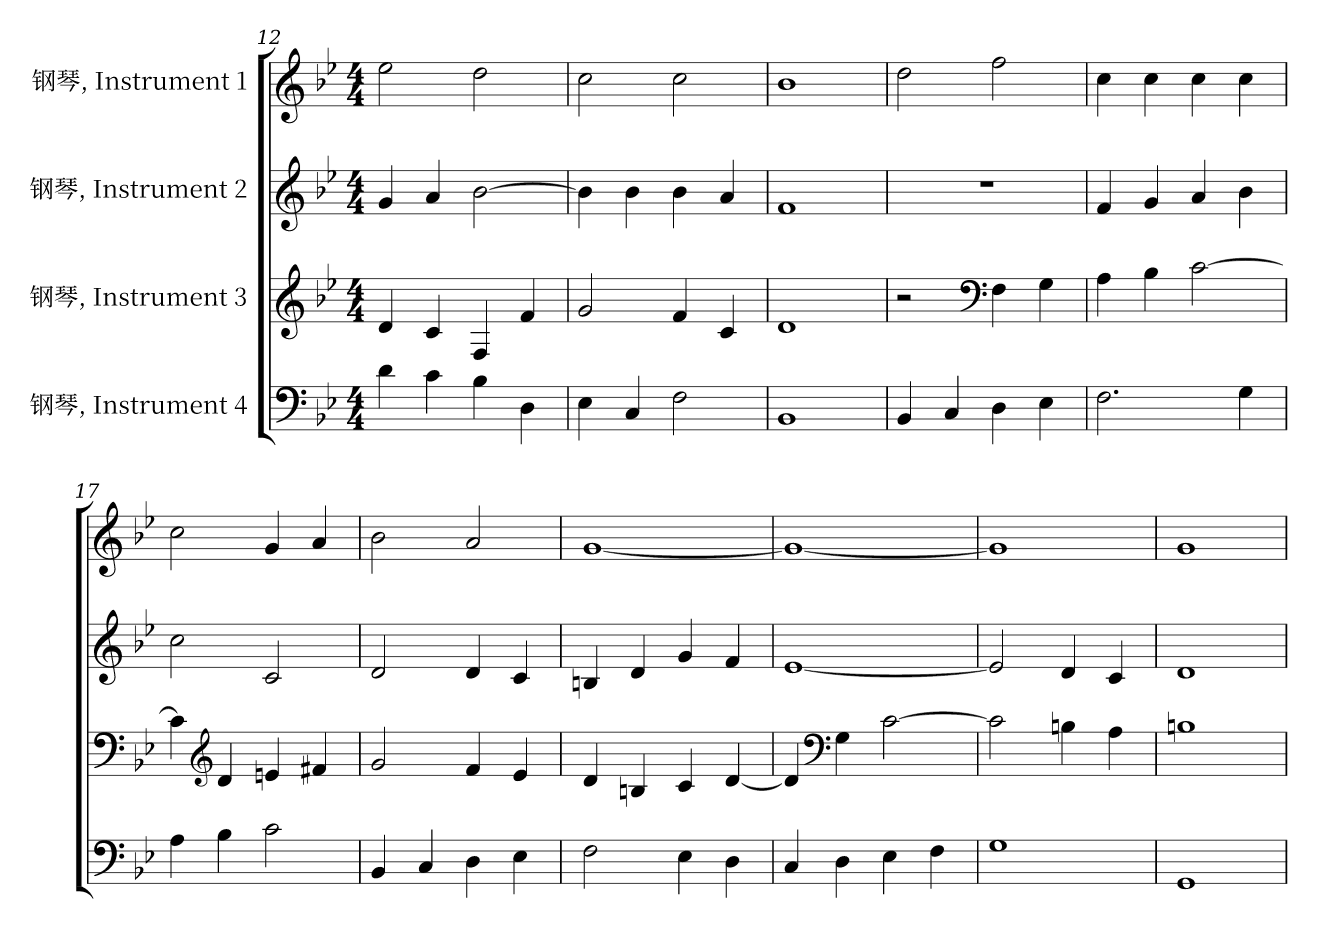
**kern	**kern	**kern	**kern
*part4	*part3	*part2	*part1
*staff4	*staff3	*staff2	*staff1
*I"钢琴, Instrument 4	*I"钢琴, Instrument 3	*I"钢琴, Instrument 2	*I"钢琴, Instrument 1
*clefF4	*clefG2	*clefG2	*clefG2
*k[b-e-]	*k[b-e-]	*k[b-e-]	*k[b-e-]
*M4/4	*M4/4	*M4/4	*M4/4
=12	=12	=12	=12
4d\	4d/	4g/	2ee-\
4c\	4c/	4a/	.
4B-\	4F/	[2b-\	2dd\
4D\	4f/	.	.
=13	=13	=13	=13
4E-\	2g/	4b-\]	2cc\
4C/	.	4b-\	.
2F\	4f/	4b-\	2cc\
.	4c/	4a/	.
=14	=14	=14	=14
1BB-	1d	1f	1b-
=15	=15	=15	=15
4BB-/	2r	1r	2dd\
4C/	.	.	.
*	*clefF4	*	*
4D\	4F\	.	2ff\
4E-\	4G\	.	.
=16	=16	=16	=16
2.F\	4A\	4f/	4cc\
.	4B-\	4g/	4cc\
.	[2c\	4a/	4cc\
4G\	.	4b-\	4cc\
!!LO:LB:g=z
=17	=17	=17	=17
4A\	4c\]	2cc\	2cc\
*	*clefG2	*	*
4B-\	4d/	.	.
2c\	4en/	2c/	4g/
.	4f#X/	.	4a/
=18	=18	=18	=18
4BB-/	2g/	2d/	2b-\
4C/	.	.	.
4D\	4f/	4d/	2a/
4E-\	4e-/	4c/	.
=19	=19	=19	=19
2F\	4d/	4Bn/	[1g
.	4Bn/	4d/	.
4E-\	4c/	4g/	.
4D\	[4d/	4f/	.
=20	=20	=20	=20
4C/	4d/]	[1e-	1g_
*	*clefF4	*	*
4D\	4G\	.	.
4E-\	[2c\	.	.
4F\	.	.	.
=21	=21	=21	=21
1G	2c\]	2e-/]	1g]
.	4Bn\	4d/	.
.	4A\	4c/	.
=22	=22	=22	=22
1GG	1Bn	1d	1g
=	=	=	=
*-	*-	*-	*-
